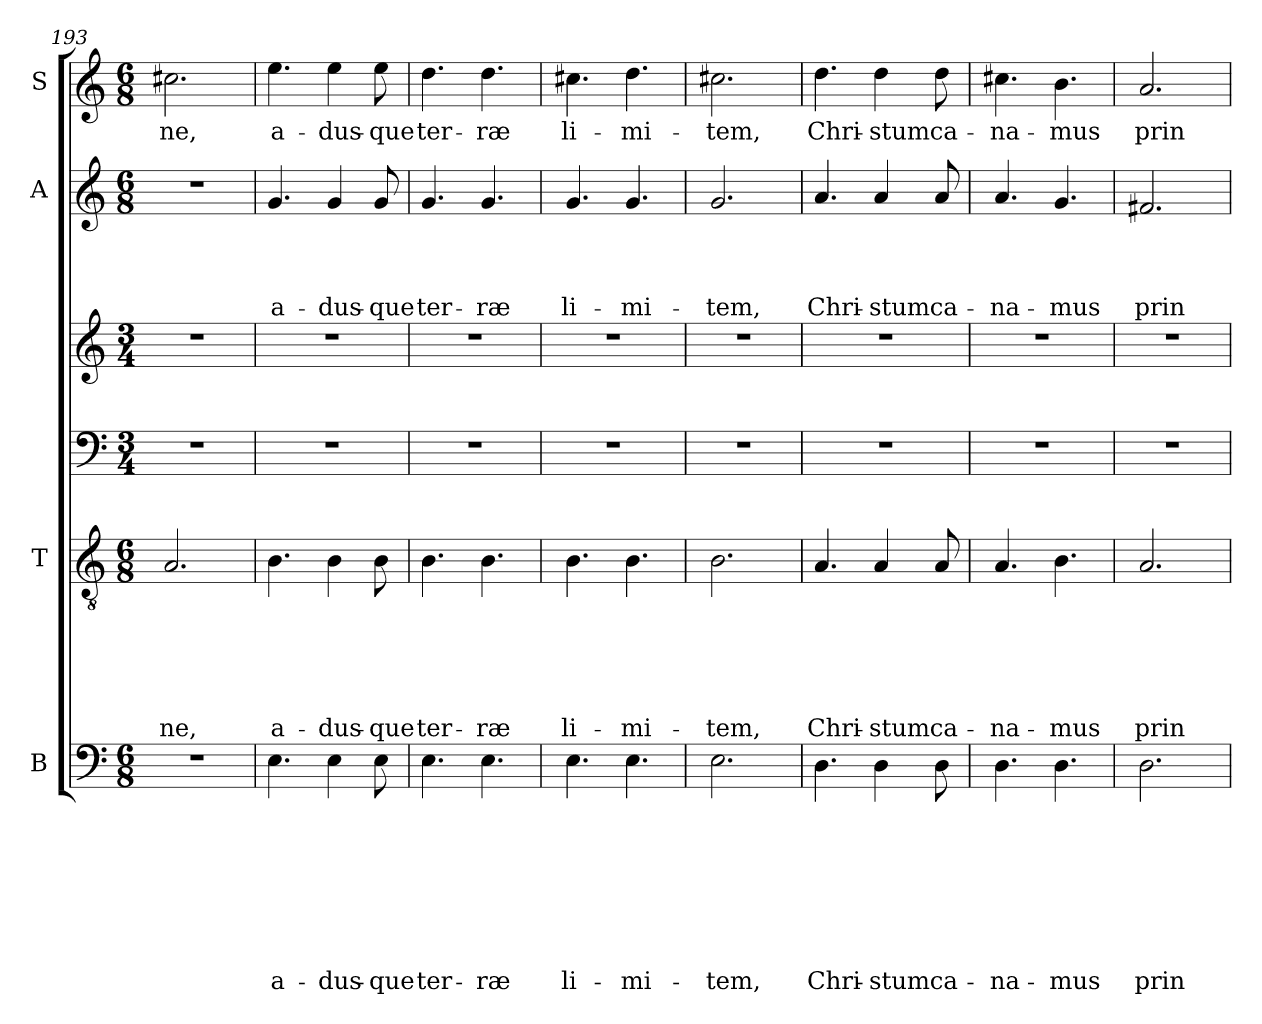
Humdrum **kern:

**kern	**text	**text	**text	**text	**text	**text	**text	**text	**kern	**text	**text	**text	**text	**text	**text	**kern	**kern	**kern	**text	**text	**text	**text	**kern	**text
*part6	*part6	*part6	*part6	*part6	*part6	*part6	*part6	*part6	*part5	*part5	*part5	*part5	*part5	*part5	*part5	*part4	*part3	*part2	*part2	*part2	*part2	*part2	*part1	*part1
*staff6	*staff6	*staff6	*staff6	*staff6	*staff6	*staff6	*staff6	*staff6	*staff5	*staff5	*staff5	*staff5	*staff5	*staff5	*staff5	*staff4	*staff3	*staff2	*staff2	*staff2	*staff2	*staff2	*staff1	*staff1
*I"B	*	*	*	*	*	*	*	*	*I"T	*	*	*	*	*	*	*	*	*I"A	*	*	*	*	*I"S	*
*I'B	*	*	*	*	*	*	*	*	*I'T	*	*	*	*	*	*	*	*	*I'A	*	*	*	*	*I'S	*
*clefF4	*	*	*	*	*	*	*	*	*clefGv2	*	*	*	*	*	*	*clefF4	*clefG2	*clefG2	*	*	*	*	*clefG2	*
*k[]	*	*	*	*	*	*	*	*	*k[]	*	*	*	*	*	*	*k[]	*k[]	*k[]	*	*	*	*	*k[]	*
*C:	*	*	*	*	*	*	*	*	*C:	*	*	*	*	*	*	*C:	*C:	*C:	*	*	*	*	*C:	*
*M6/8	*	*	*	*	*	*	*	*	*M6/8	*	*	*	*	*	*	*M3/4	*M3/4	*M6/8	*	*	*	*	*M6/8	*
=193	=193	=193	=193	=193	=193	=193	=193	=193	=193	=193	=193	=193	=193	=193	=193	=193	=193	=193	=193	=193	=193	=193	=193	=193
!LO:N:vis=1	!	!	!	!	!	!	!	!	!	!	!	!	!	!	!LO:LY:b	!	!	!LO:N:vis=1	!	!	!	!	!	!LO:LY:b
2.r	.	.	.	.	.	.	.	.	2.A/	.	.	.	.	.	-ne,	2.r	2.r	2.r	.	.	.	.	2.cc#X\	-ne,
=194	=194	=194	=194	=194	=194	=194	=194	=194	=194	=194	=194	=194	=194	=194	=194	=194	=194	=194	=194	=194	=194	=194	=194	=194
!	!	!	!	!	!	!	!	!LO:LY:b	!	!	!	!	!	!	!LO:LY:b	!	!	!	!	!	!	!LO:LY:b	!	!LO:LY:b
4.E\	.	.	.	.	.	.	.	a-	4.B\	.	.	.	.	.	a-	2.r	2.r	4.g/	.	.	.	a-	4.ee\	a-
!	!	!	!	!	!	!	!	!LO:LY:b	!	!	!	!	!	!	!LO:LY:b	!	!	!	!	!	!	!LO:LY:b	!	!LO:LY:b
4E\	.	.	.	.	.	.	.	-dus-	4B\	.	.	.	.	.	-dus-	.	.	4g/	.	.	.	-dus-	4ee\	-dus-
!	!	!	!	!	!	!	!	!LO:LY:b	!	!	!	!	!	!	!LO:LY:b	!	!	!	!	!	!	!LO:LY:b	!	!LO:LY:b
8E\	.	.	.	.	.	.	.	-que	8B\	.	.	.	.	.	-que	.	.	8g/	.	.	.	-que	8ee\	-que
=195	=195	=195	=195	=195	=195	=195	=195	=195	=195	=195	=195	=195	=195	=195	=195	=195	=195	=195	=195	=195	=195	=195	=195	=195
!	!	!	!	!	!	!	!	!LO:LY:b	!	!	!	!	!	!	!LO:LY:b	!	!	!	!	!	!	!LO:LY:b	!	!LO:LY:b
4.E\	.	.	.	.	.	.	.	ter-	4.B\	.	.	.	.	.	ter-	2.r	2.r	4.g/	.	.	.	ter-	4.dd\	ter-
!	!	!	!	!	!	!	!	!LO:LY:b	!	!	!	!	!	!	!LO:LY:b	!	!	!	!	!	!	!LO:LY:b	!	!LO:LY:b
4.E\	.	.	.	.	.	.	.	-ræ	4.B\	.	.	.	.	.	-ræ	.	.	4.g/	.	.	.	-ræ	4.dd\	-ræ
!!LO:PB:g=z
=196	=196	=196	=196	=196	=196	=196	=196	=196	=196	=196	=196	=196	=196	=196	=196	=196	=196	=196	=196	=196	=196	=196	=196	=196
!	!	!	!	!	!	!	!	!LO:LY:b	!	!	!	!	!	!	!LO:LY:b	!	!	!	!	!	!	!LO:LY:b	!	!LO:LY:b
4.E\	.	.	.	.	.	.	.	li-	4.B\	.	.	.	.	.	li-	2.r	2.r	4.g/	.	.	.	li-	4.cc#X\	li-
!	!	!	!	!	!	!	!	!LO:LY:b	!	!	!	!	!	!	!LO:LY:b	!	!	!	!	!	!	!LO:LY:b	!	!LO:LY:b
4.E\	.	.	.	.	.	.	.	-mi-	4.B\	.	.	.	.	.	-mi-	.	.	4.g/	.	.	.	-mi-	4.dd\	-mi-
=197	=197	=197	=197	=197	=197	=197	=197	=197	=197	=197	=197	=197	=197	=197	=197	=197	=197	=197	=197	=197	=197	=197	=197	=197
!	!	!	!	!	!	!	!	!LO:LY:b	!	!	!	!	!	!	!LO:LY:b	!	!	!	!	!	!	!LO:LY:b	!	!LO:LY:b
2.E\	.	.	.	.	.	.	.	-tem,	2.B\	.	.	.	.	.	-tem,	2.r	2.r	2.g/	.	.	.	-tem,	2.cc#X\	-tem,
=198	=198	=198	=198	=198	=198	=198	=198	=198	=198	=198	=198	=198	=198	=198	=198	=198	=198	=198	=198	=198	=198	=198	=198	=198
!	!	!	!	!	!	!	!	!LO:LY:b	!	!	!	!	!	!	!LO:LY:b	!	!	!	!	!	!	!LO:LY:b	!	!LO:LY:b
4.D\	.	.	.	.	.	.	.	Chri-	4.A/	.	.	.	.	.	Chri-	2.r	2.r	4.a/	.	.	.	Chri-	4.dd\	Chri-
!	!	!	!	!	!	!	!	!LO:LY:b	!	!	!	!	!	!	!LO:LY:b	!	!	!	!	!	!	!LO:LY:b	!	!LO:LY:b
4D\	.	.	.	.	.	.	.	-stum	4A/	.	.	.	.	.	-stum	.	.	4a/	.	.	.	-stum	4dd\	-stum
!	!	!	!	!	!	!	!	!LO:LY:b	!	!	!	!	!	!	!LO:LY:b	!	!	!	!	!	!	!LO:LY:b	!	!LO:LY:b
8D\	.	.	.	.	.	.	.	ca-	8A/	.	.	.	.	.	ca-	.	.	8a/	.	.	.	ca-	8dd\	ca-
=199	=199	=199	=199	=199	=199	=199	=199	=199	=199	=199	=199	=199	=199	=199	=199	=199	=199	=199	=199	=199	=199	=199	=199	=199
!	!	!	!	!	!	!	!	!LO:LY:b	!	!	!	!	!	!	!LO:LY:b	!	!	!	!	!	!	!LO:LY:b	!	!LO:LY:b
4.D\	.	.	.	.	.	.	.	-na-	4.A/	.	.	.	.	.	-na-	2.r	2.r	4.a/	.	.	.	-na-	4.cc#X\	-na-
!	!	!	!	!	!	!	!	!LO:LY:b	!	!	!	!	!	!	!LO:LY:b	!	!	!	!	!	!	!LO:LY:b	!	!LO:LY:b
4.D\	.	.	.	.	.	.	.	-mus	4.B\	.	.	.	.	.	-mus	.	.	4.g/	.	.	.	-mus	4.b\	-mus
=200	=200	=200	=200	=200	=200	=200	=200	=200	=200	=200	=200	=200	=200	=200	=200	=200	=200	=200	=200	=200	=200	=200	=200	=200
!	!	!	!	!	!	!	!	!LO:LY:b	!	!	!	!	!	!	!LO:LY:b	!	!	!	!	!	!	!LO:LY:b	!	!LO:LY:b
2.D\	.	.	.	.	.	.	.	prin-	2.A/	.	.	.	.	.	prin-	2.r	2.r	2.f#X/	.	.	.	prin-	2.a/	prin-
=	=	=	=	=	=	=	=	=	=	=	=	=	=	=	=	=	=	=	=	=	=	=	=	=
*-	*-	*-	*-	*-	*-	*-	*-	*-	*-	*-	*-	*-	*-	*-	*-	*-	*-	*-	*-	*-	*-	*-	*-	*-
